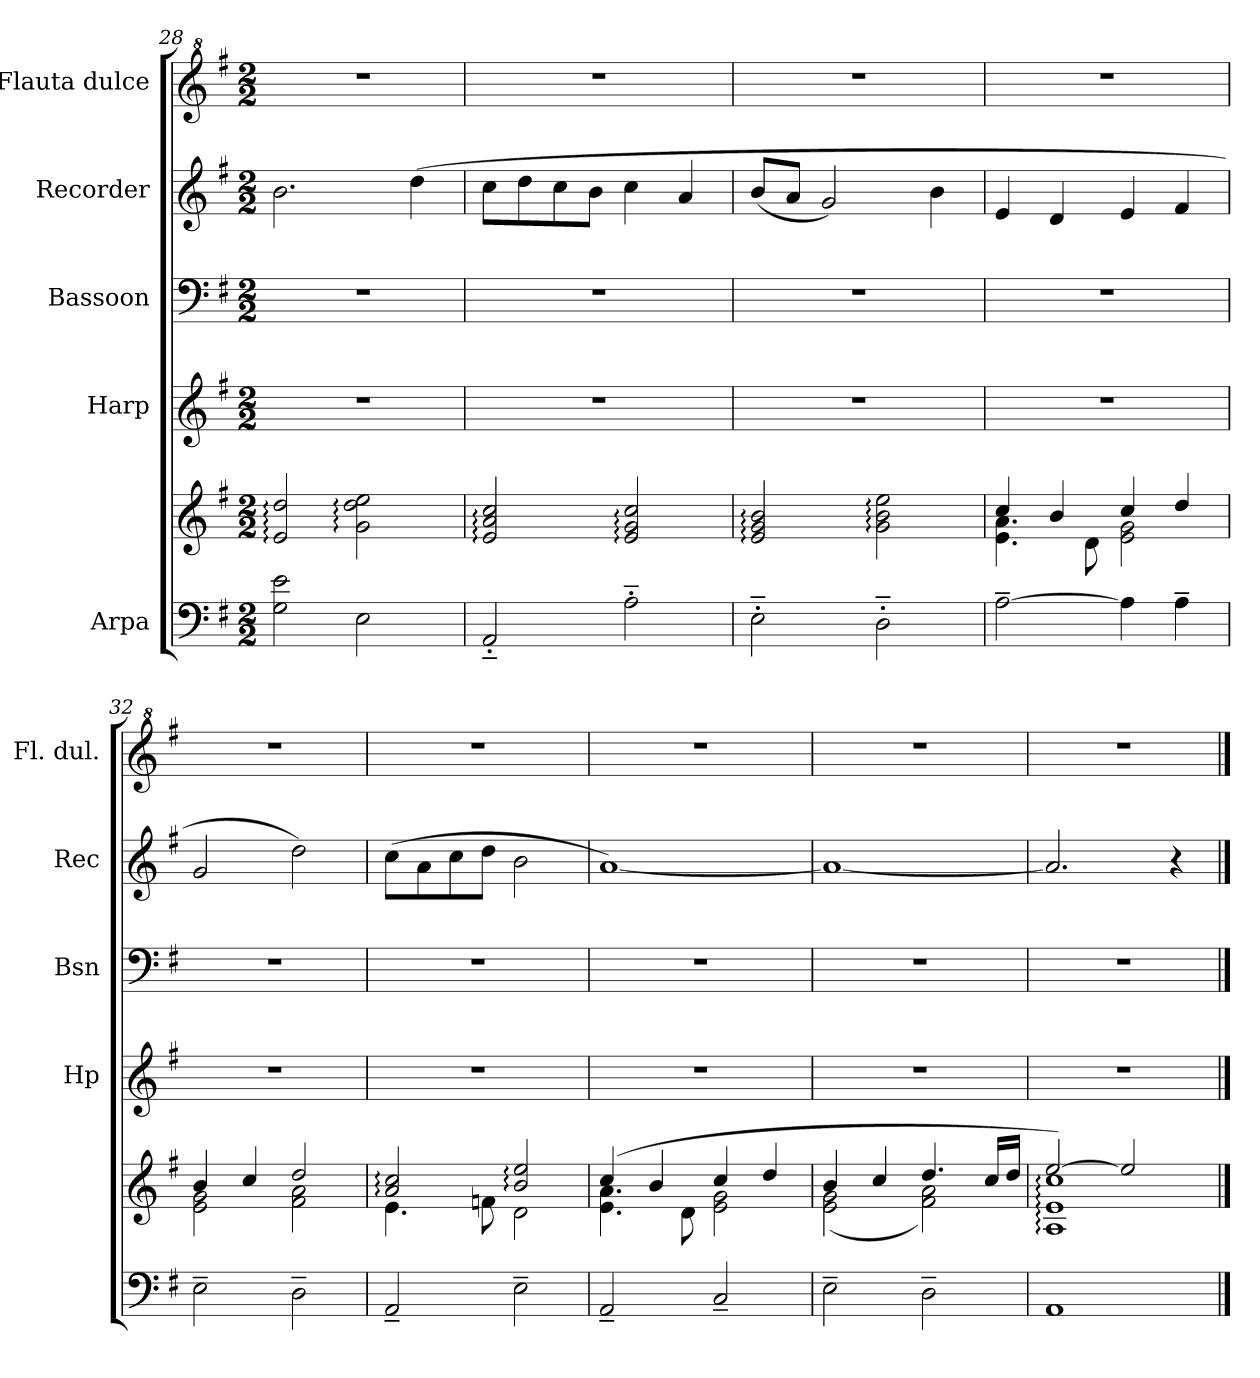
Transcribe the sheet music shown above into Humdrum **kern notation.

**kern	**kern	**kern	**kern	**kern	**kern
*part5	*part5	*part4	*part3	*part2	*part1
*staff6	*staff5	*staff4	*staff3	*staff2	*staff1
*I"Arpa	*	*I"Harp	*I"Bassoon	*I"Recorder	*I"Flauta dulce
*	*	*I'Hp	*I'Bsn	*I'Rec	*I'Fl. dul.
*clefF4	*clefG2	*clefG2	*clefF4	*clefG2	*clefG^2
*k[f#]	*k[f#]	*k[f#]	*k[f#]	*k[f#]	*k[f#]
*M2/2	*M2/2	*M2/2	*M2/2	*M2/2	*M2/2
=28	=28	=28	=28	=28	=28
2G\ 2e\	2e/: 2dd/:	1r	1r	2.b\	1r
2E\	2g\: 2dd\: 2ee\:	.	.	.	.
.	.	.	.	(>4dd\	.
=29	=29	=29	=29	=29	=29
2AA'~/	2e/: 2a/: 2cc/:	1r	1r	8cc\L	1r
.	.	.	.	8dd\	.
.	.	.	.	8cc\	.
.	.	.	.	8b\J	.
2A'~\	2e/: 2g/: 2cc/:	.	.	4cc\	.
.	.	.	.	4a/	.
=30	=30	=30	=30	=30	=30
2E'~\	2e/: 2g/: 2b/:	1r	1r	(>8b/L	1r
.	.	.	.	8a/J	.
.	.	.	.	2g/)	.
2D'~\	2g\: 2b\: 2ee\:	.	.	.	.
.	.	.	.	4b\	.
=31	=31	=31	=31	=31	=31
*	*^	*	*	*	*
[2A~\	4cc/	4.e\ 4.a\	1r	1r	4e/	1r
.	4b/	.	.	.	4d/	.
.	.	8d\	.	.	.	.
4A\]	4cc/	2e\ 2g\	.	.	4e/	.
4A~\	4dd/	.	.	.	4f#/	.
=32	=32	=32	=32	=32	=32	=32
2E~\	4b/	2e\ 2g\	1r	1r	2g/	1r
.	4cc/	.	.	.	.	.
2D~\	2dd/	2f#\ 2a\	.	.	2dd\)	.
!!LO:LB:g=z
=33	=33	=33	=33	=33	=33	=33
2AA~/	2a/: 2cc/:	4.e\	1r	1r	(>8cc\L	1r
.	.	.	.	.	8a\	.
.	.	.	.	.	8cc\	.
.	.	8fn\	.	.	8dd\J	.
2E~\	2b/: 2ee/:	2d\	.	.	2b\	.
=34	=34	=34	=34	=34	=34	=34
2AA~/	(>4cc/	4.e\ 4.a\	1r	1r	[1a)	1r
.	4b/	.	.	.	.	.
.	.	8d\	.	.	.	.
2C~/	4cc/	2e\ 2g\	.	.	.	.
.	4dd/	.	.	.	.	.
=35	=35	=35	=35	=35	=35	=35
*	*	*	*	*	*	*^
2E~\	4b/	(<2e\ 2g\	1r	1r	1a_	1r	2..ryy
.	4cc/	.	.	.	.	.	.
2D~\	4.dd/	2f#\ 2a\)	.	.	.	.	.
*	*	*	*	*	*	*MM110	*
.	16cc/LL	.	.	.	.	.	8ryy
.	16dd/JJ	.	.	.	.	.	.
*	*	*	*	*	*	*v	*v
=36	=36	=36	=36	=36	=36	=36
1AA	[2ee/)	1A: 1e: 1cc:	1r	1r	2.a/]	1r
.	2ee/]	.	.	.	.	.
.	.	.	.	.	4r	.
*	*v	*v	*	*	*	*
==	==	==	==	==	==
*-	*-	*-	*-	*-	*-
